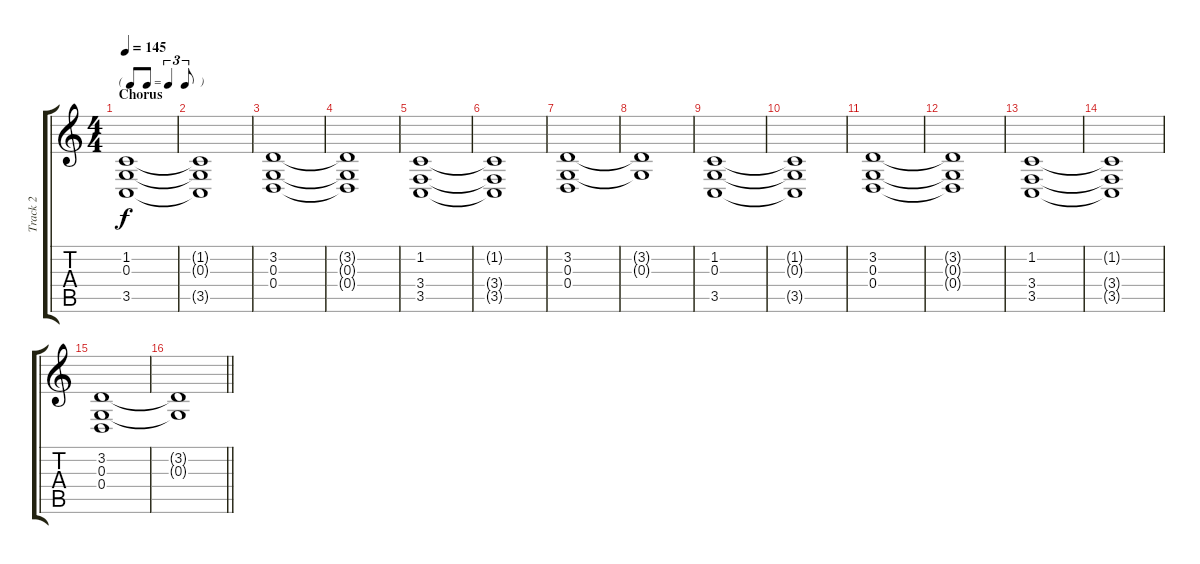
\track ("Track 2" "Track 2") {instrument acousticgrandpiano}
\staff {score tabs}
\tuning (E4 B3 G3 D3 A2 E2) {hide}
\ts (4 4)
\tf triplet8th
\section ("" "Chorus")
\tempo 145
\clef g2
\ks c
(1.2 0.3 3.5).1{dy f} |
(1.2{t} 0.3{t} 3.5{t}).1 |
(3.2 0.3 0.4).1 |
(3.2{t} 0.3{t} 0.4{t}).1 |
(1.2 3.4 3.5).1 |
(1.2{t} 3.4{t} 3.5{t}).1 |
(3.2 0.3 0.4).1 |
(3.2{t} 0.3{t}).1 |
(1.2 0.3 3.5).1 |
(1.2{t} 0.3{t} 3.5{t}).1 |
(3.2 0.3 0.4).1 |
(3.2{t} 0.3{t} 0.4{t}).1 |
(1.2 3.4 3.5).1 |
(1.2{t} 3.4{t} 3.5{t}).1 |
(3.2 0.3 0.4).1 |
\barLineRight lightlight
(3.2{t} 0.3{t}).1
